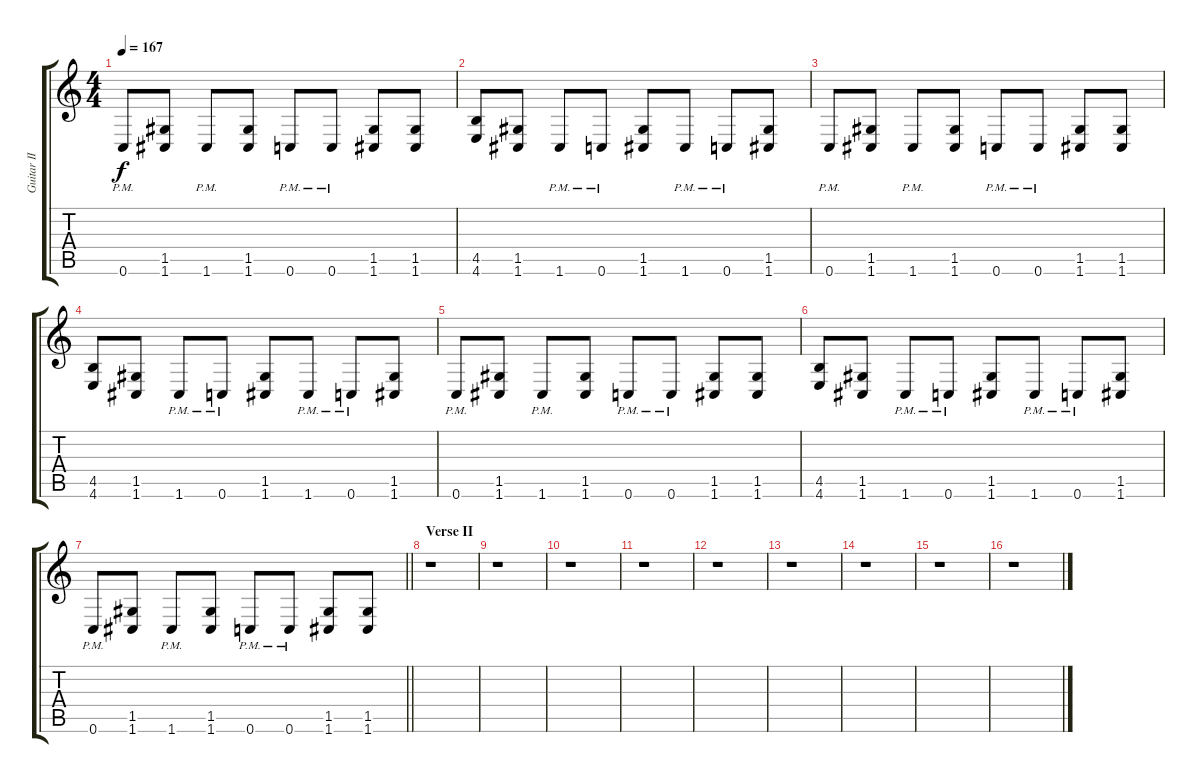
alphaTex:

\track ("Guitar II" "Guitar II") {instrument overdrivenguitar}
\staff {score tabs}
\tuning (D4 A3 F3 C3 G2 C2) {hide}
\ts (4 4)
\tempo 167
\clef g2
\ks c
0.6{pm}.8{dy f} (1.5 1.6).8 1.6{pm}.8 (1.5 1.6).8 0.6{pm}.8 0.6{pm}.8 (1.5 1.6).8 (1.5 1.6).8 |
(4.5 4.6).8 (1.5 1.6).8 1.6{pm}.8 0.6{pm}.8 (1.5 1.6).8 1.6{pm}.8 0.6{pm}.8 (1.5 1.6).8 |
0.6{pm}.8 (1.5 1.6).8 1.6{pm}.8 (1.5 1.6).8 0.6{pm}.8 0.6{pm}.8 (1.5 1.6).8 (1.5 1.6).8 |
(4.5 4.6).8 (1.5 1.6).8 1.6{pm}.8 0.6{pm}.8 (1.5 1.6).8 1.6{pm}.8 0.6{pm}.8 (1.5 1.6).8 |
0.6{pm}.8 (1.5 1.6).8 1.6{pm}.8 (1.5 1.6).8 0.6{pm}.8 0.6{pm}.8 (1.5 1.6).8 (1.5 1.6).8 |
(4.5 4.6).8 (1.5 1.6).8 1.6{pm}.8 0.6{pm}.8 (1.5 1.6).8 1.6{pm}.8 0.6{pm}.8 (1.5 1.6).8 |
\barLineRight lightlight
0.6{pm}.8 (1.5 1.6).8 1.6{pm}.8 (1.5 1.6).8 0.6{pm}.8 0.6{pm}.8 (1.5 1.6).8 (1.5 1.6).8 |
\section ("" "Verse II")
r.1 |
r.1 |
r.1 |
r.1 |
r.1 |
r.1 |
r.1 |
r.1 |
r.1
